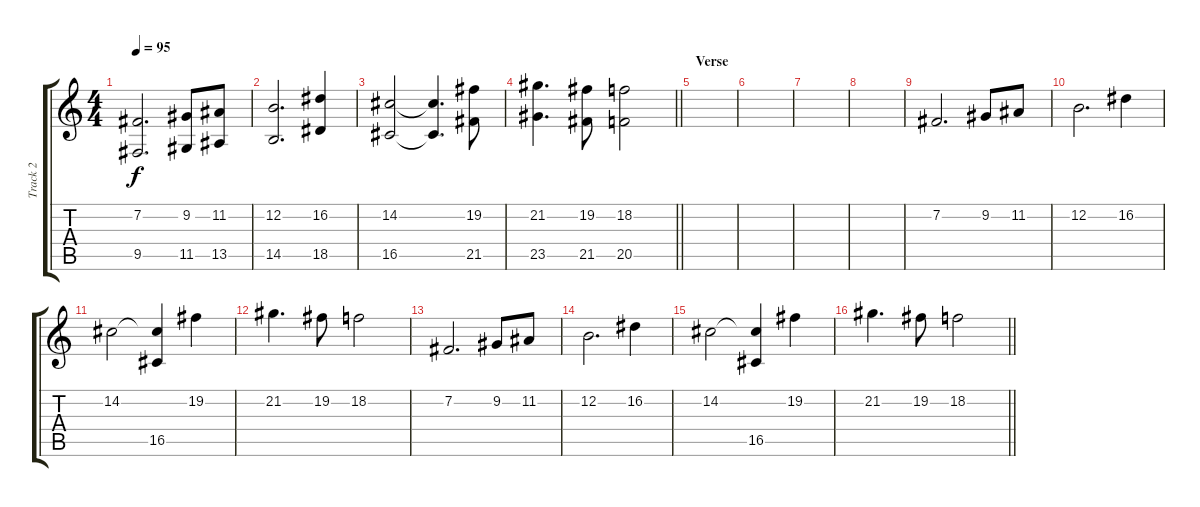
\track ("Track 2" "Track 2") {instrument lead1square}
\staff {score tabs}
\tuning (E4 B3 G3 D3 A2 E2) {hide}
\ts (4 4)
\tempo 95
\clef g2
\ks c
(7.2 9.5).2{d dy f} (9.2 11.5).8 (11.2 13.5).8 |
(12.2 14.5).2{d} (16.2 18.5).4 |
(14.2 16.5).2 (14.2{t} 16.5{t}).4{d} (19.2 21.5).8 |
\barLineRight lightlight
(21.2 23.5).4{d} (19.2 21.5).8 (18.2 20.5).2 |
\section ("" "Verse")
|
|
|
|
7.2.2{d instrument pad1newage} 9.2.8 11.2.8 |
12.2.2{d} 16.2.4 |
14.2.2 (14.2{t} 16.5).4 19.2.4 |
21.2.4{d} 19.2.8 18.2.2 |
7.2.2{d instrument pad1newage} 9.2.8 11.2.8 |
12.2.2{d} 16.2.4 |
14.2.2 (14.2{t} 16.5).4 19.2.4 |
\barLineRight lightlight
21.2.4{d} 19.2.8 18.2.2
